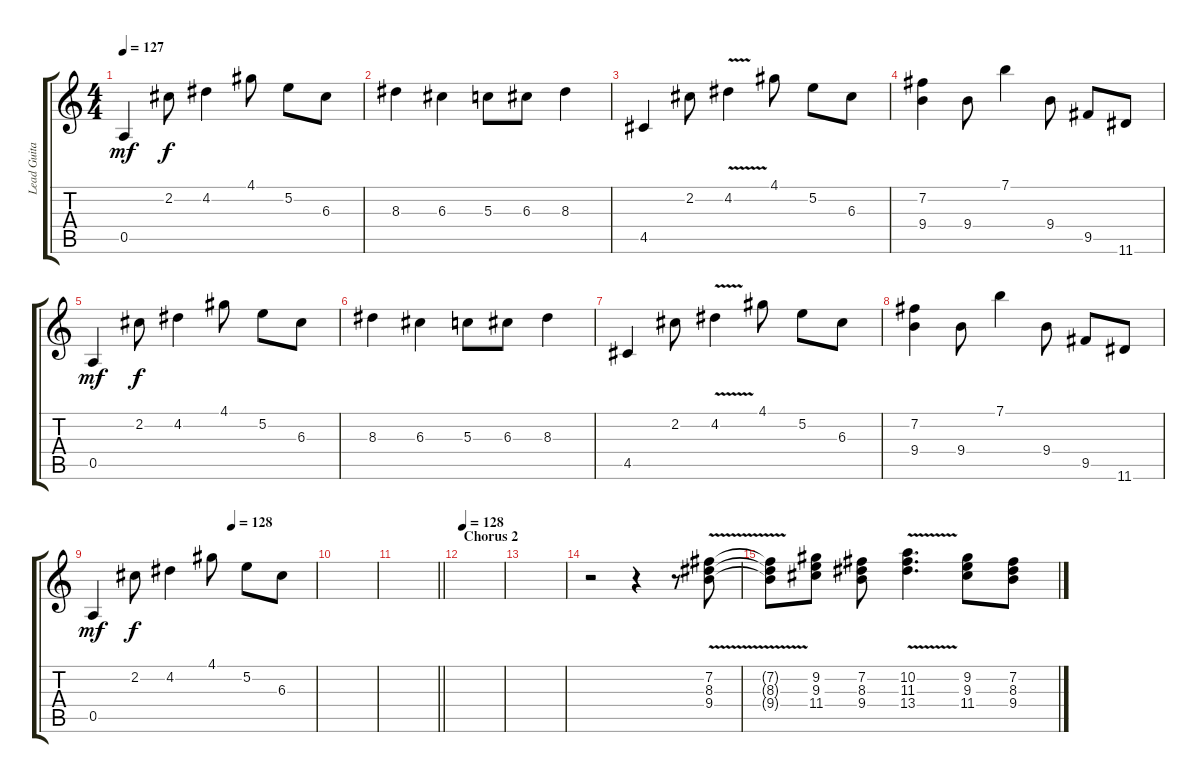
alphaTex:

\track ("Lead Guitar2" "Lead Guita") {instrument overdrivenguitar}
\staff {score tabs}
\tuning (E4 B3 G3 D3 A2 E2) {hide}
\ts (4 4)
\tempo 127
\clef g2
\ks c
0.5.4{dy mf} 2.2.8{dy f} 4.2.4 4.1.8 5.2.8 6.3.8 |
8.3.4 6.3.4 5.3.8 6.3.8 8.3.4 |
4.5.4 2.2.8 4.2{v}.4 4.1.8 5.2.8 6.3.8 |
(7.2 9.4).4 9.4.8 7.1.4 9.4.8 9.5.8 11.6.8 |
0.5.4{dy mf} 2.2.8{dy f} 4.2.4 4.1.8 5.2.8 6.3.8 |
8.3.4 6.3.4 5.3.8 6.3.8 8.3.4 |
4.5.4 2.2.8 4.2{v}.4 4.1.8 5.2.8 6.3.8 |
(7.2 9.4).4 9.4.8 7.1.4 9.4.8 9.5.8 11.6.8 |
\tempo (128 0.625)
0.5.4{dy mf} 2.2.8{dy f} 4.2.4 4.1.8 5.2.8 6.3.8 |
|
\barLineRight lightlight
|
\section ("" "Chorus 2")
\tempo 128
|
|
r.2 r.4 r.8 (7.2{v} 8.3 9.4).8 |
(7.2{t} 8.3{t} 9.4{t}).8 (9.2 9.3 11.4).8 (7.2 8.3 9.4).8 (10.2{v} 11.3 13.4).4{d} (9.2 9.3 11.4).8 (7.2 8.3 9.4).8
